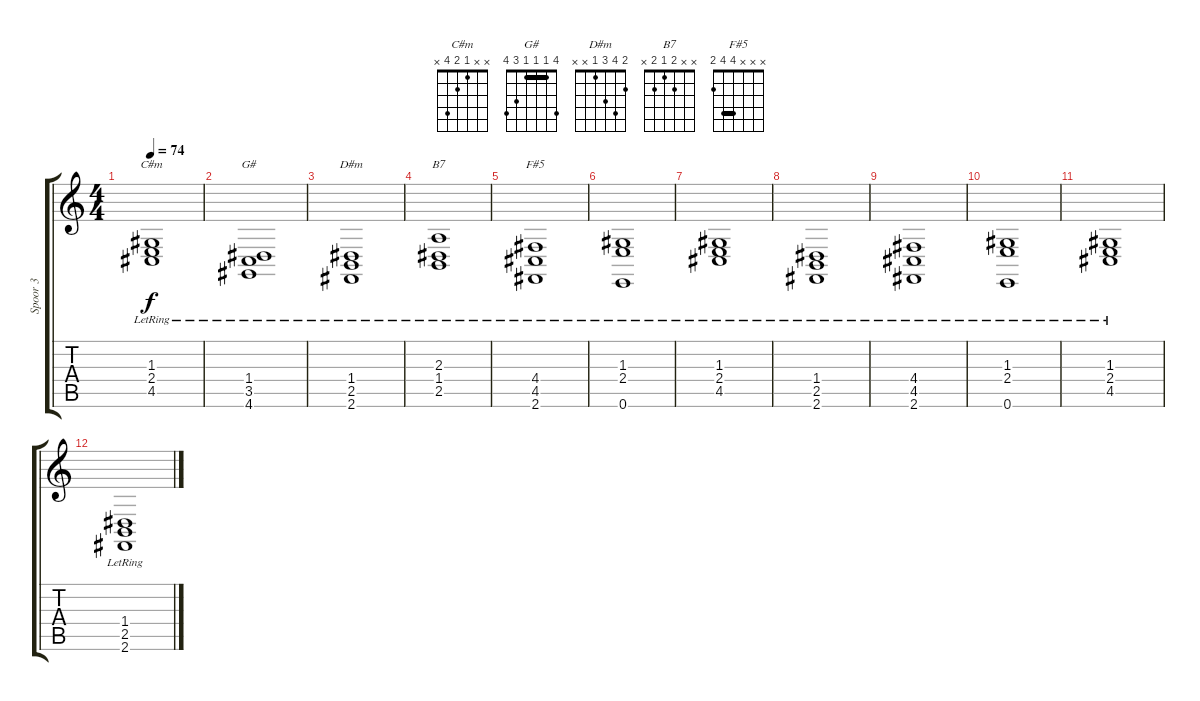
\track ("Spoor 3" "Spoor 3") {instrument stringensemble2}
\staff {score tabs}
\tuning (E4 B3 G3 D3 A2 E2) {hide}
\chord ("C#m" x x 1 2 4 x)
\chord ("G#" 4 1 1 1 3 4) {barre 1}
\chord ("D#m" 2 4 3 1 x x)
\chord ("B7" x x 2 1 2 x)
\chord ("F#5" x x x 4 4 2) {barre 4}
\ts (4 4)
\tempo 74
\clef g2
\ks c
(1.3{lr} 2.4{lr} 4.5{lr}).1{ch "C#m" dy f} |
(1.4{lr} 3.5{lr} 4.6{lr}).1{ch "G#"} |
(1.4{lr} 2.5{lr} 2.6{lr}).1{ch "D#m"} |
(2.3{lr} 1.4{lr} 2.5{lr}).1{ch "B7"} |
(4.4{lr} 4.5{lr} 2.6{lr}).1{ch "F#5"} |
(1.3{lr} 2.4{lr} 0.6{lr}).1 |
(1.3{lr} 2.4{lr} 4.5{lr}).1 |
(1.4{lr} 2.5{lr} 2.6{lr}).1 |
(4.4{lr} 4.5{lr} 2.6{lr}).1 |
(1.3{lr} 2.4{lr} 0.6{lr}).1 |
(1.3{lr} 2.4{lr} 4.5{lr}).1 |
(1.4{lr} 2.5{lr} 2.6{lr}).1
